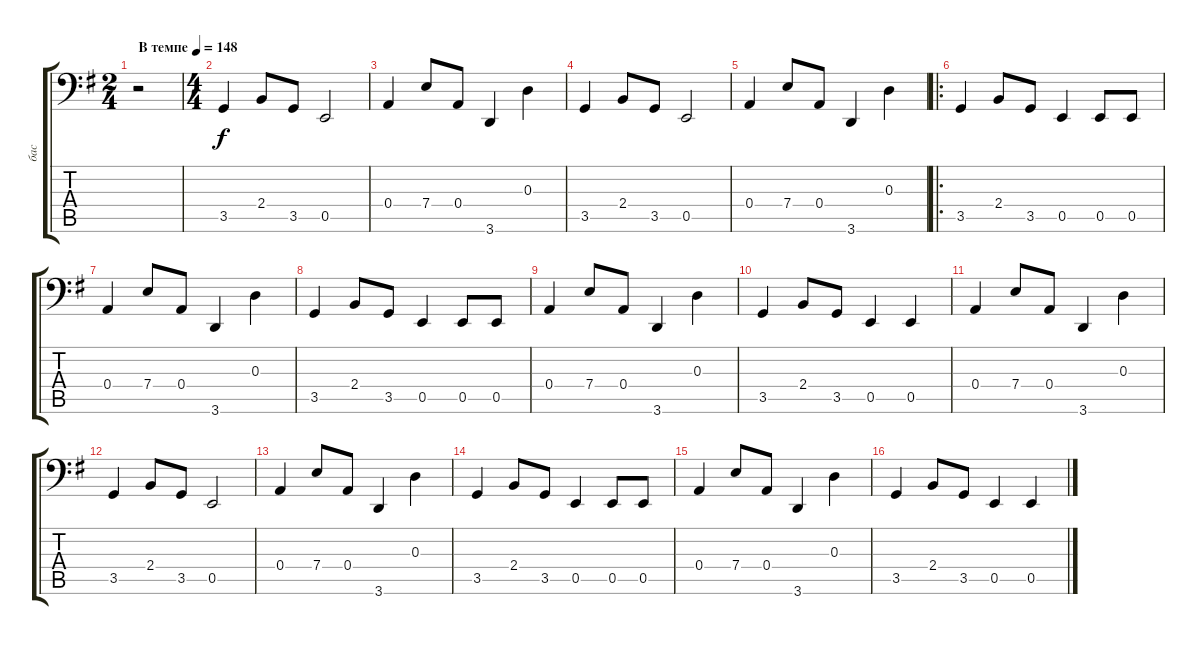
\track ("бас" "бас") {instrument electricbasspick}
\staff {score tabs}
\tuning (C3 G2 D2 A1 E1 B0) {hide}
\ts (2 4)
\tempo (148 "В темпе")
\clef f4
\ks g
r.2{dy f instrument electricbasspick} |
\ts (4 4)
3.5.4 2.4.8 3.5.8 0.5.2 |
0.4.4 7.4.8 0.4.8 3.6.4 0.3.4 |
3.5.4 2.4.8 3.5.8 0.5.2 |
0.4.4 7.4.8 0.4.8 3.6.4 0.3.4 |
\ro
3.5.4 2.4.8 3.5.8 0.5.4 0.5.8 0.5.8 |
0.4.4 7.4.8 0.4.8 3.6.4 0.3.4 |
3.5.4 2.4.8 3.5.8 0.5.4 0.5.8 0.5.8 |
0.4.4 7.4.8 0.4.8 3.6.4 0.3.4 |
3.5.4 2.4.8 3.5.8 0.5.4 0.5.4 |
0.4.4 7.4.8 0.4.8 3.6.4 0.3.4 |
3.5.4 2.4.8 3.5.8 0.5.2 |
0.4.4 7.4.8 0.4.8 3.6.4 0.3.4 |
3.5.4 2.4.8 3.5.8 0.5.4 0.5.8 0.5.8 |
0.4.4 7.4.8 0.4.8 3.6.4 0.3.4 |
3.5.4 2.4.8 3.5.8 0.5.4 0.5.4
